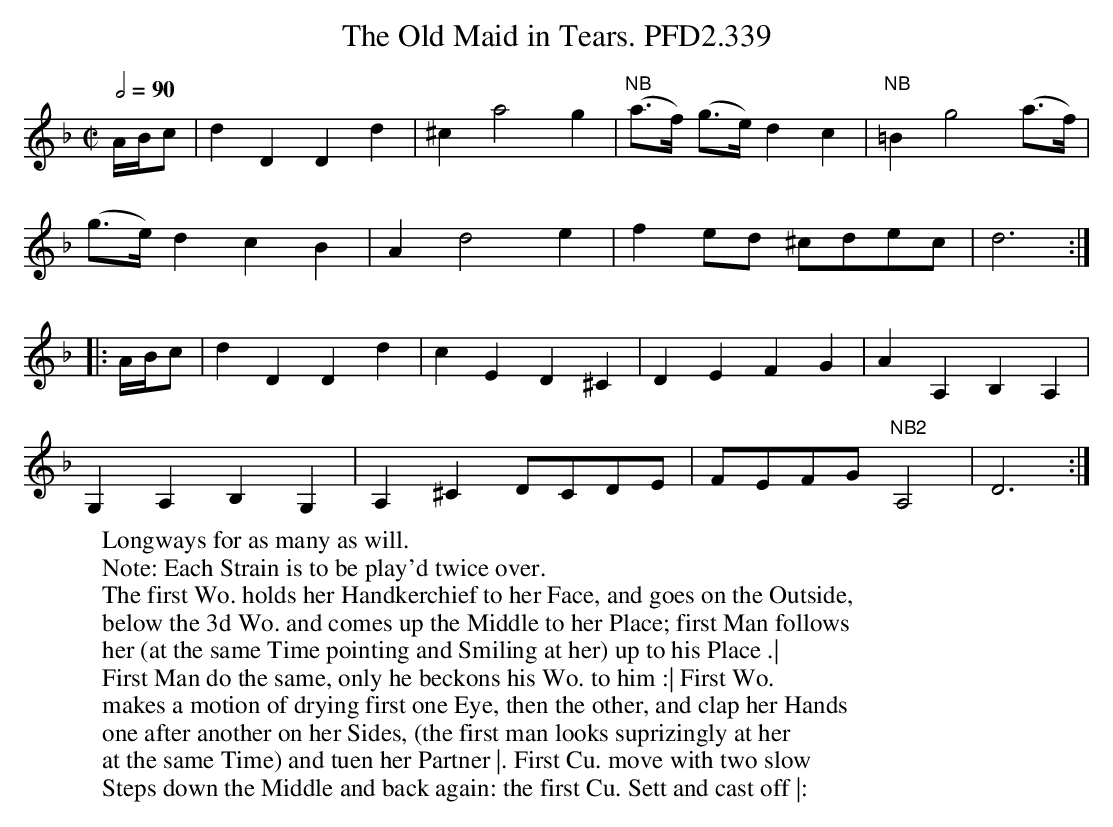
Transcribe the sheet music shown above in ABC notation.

X:1
T:Old Maid in Tears. PFD2.339, The
M:C|
L:1/4
W:Longways for as many as will.
W:Note: Each Strain is to be play'd twice over.
W:The first Wo. holds her Handkerchief to her Face, and goes on the Outside,
W:below the 3d Wo. and comes up the Middle to her Place; first Man follows
W:her (at the same Time pointing and Smiling at her) up to his Place .|
W:First Man do the same, only he beckons his Wo. to him :| First Wo.
W:makes a motion of drying first one Eye, then the other, and clap her Hands
W:one after another on her Sides, (the first man looks suprizingly at her
W:at the same Time) and tuen her Partner |. First Cu. move with two slow
W:Steps down the Middle and back again: the first Cu. Sett and cast off |:
Q:2/4=90
K:Dm
A//B//c/ | dDDd | ^ca2g | "NB"(a/>f/) (g/>e/) dc | "NB"=B g2(a/>f/) |
(g/>e/) dcB | Ad2e | fe/d/ ^c/d/e/c/ | d3 :|
|: A//B//c/ | dDDd | cED^C | DEFG | AA,B,A, |
G,A,B,G, | A,^C D/C/D/E/ | F/E/F/G/ "NB2"A,2 | D3 :|
